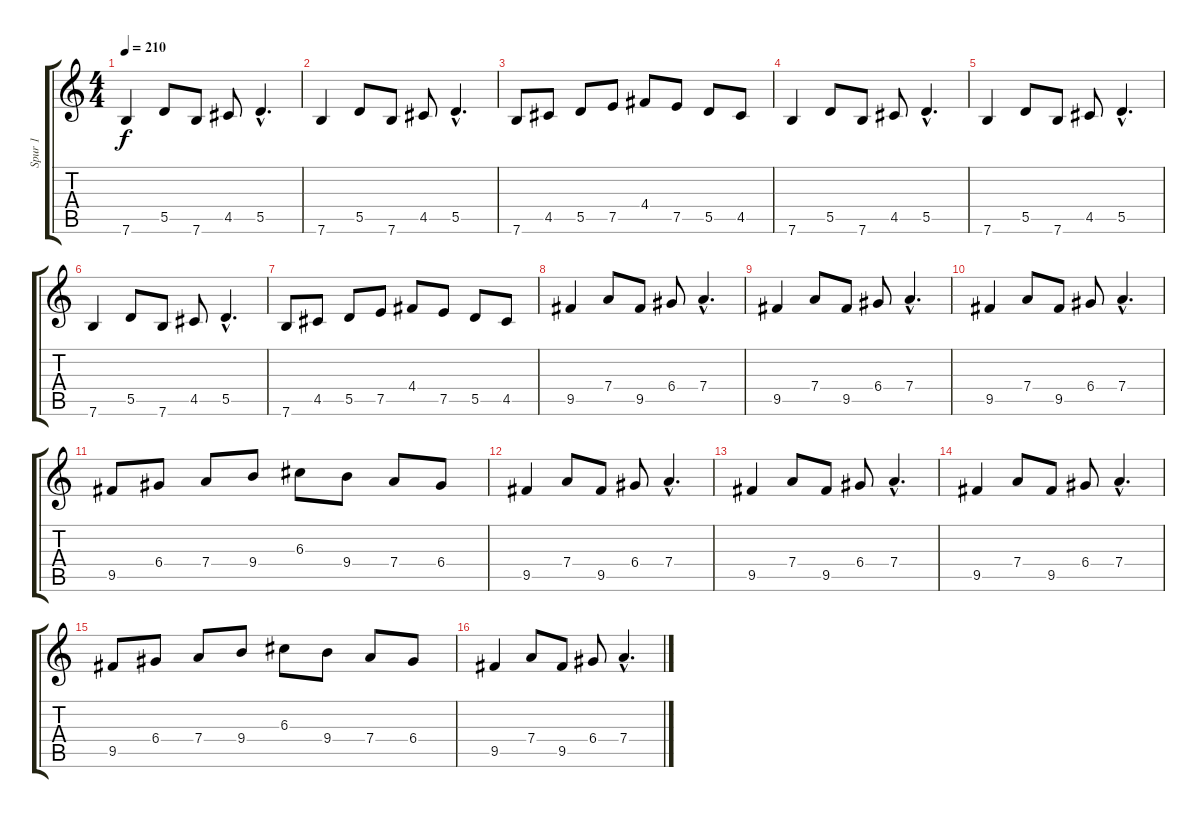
\track ("Spur 1" "Spur 1") {instrument distortionguitar}
\staff {score tabs}
\tuning (E4 B3 G3 D3 A2 E2) {hide}
\ts (4 4)
\tempo 210
\clef g2
\ks c
7.6.4{dy f} 5.5.8 7.6.8 4.5.8 5.5{hac}.4{d} |
7.6.4 5.5.8 7.6.8 4.5.8 5.5{hac}.4{d} |
7.6.8 4.5.8 5.5.8 7.5.8 4.4.8 7.5.8 5.5.8 4.5.8 |
7.6.4 5.5.8 7.6.8 4.5.8 5.5{hac}.4{d} |
7.6.4 5.5.8 7.6.8 4.5.8 5.5{hac}.4{d} |
7.6.4 5.5.8 7.6.8 4.5.8 5.5{hac}.4{d} |
7.6.8 4.5.8 5.5.8 7.5.8 4.4.8 7.5.8 5.5.8 4.5.8 |
9.5.4 7.4.8 9.5.8 6.4.8 7.4{hac}.4{d} |
9.5.4 7.4.8 9.5.8 6.4.8 7.4{hac}.4{d} |
9.5.4 7.4.8 9.5.8 6.4.8 7.4{hac}.4{d} |
9.5.8 6.4.8 7.4.8 9.4.8 6.3.8 9.4.8 7.4.8 6.4.8 |
9.5.4 7.4.8 9.5.8 6.4.8 7.4{hac}.4{d} |
9.5.4 7.4.8 9.5.8 6.4.8 7.4{hac}.4{d} |
9.5.4 7.4.8 9.5.8 6.4.8 7.4{hac}.4{d} |
9.5.8 6.4.8 7.4.8 9.4.8 6.3.8 9.4.8 7.4.8 6.4.8 |
9.5.4 7.4.8 9.5.8 6.4.8 7.4{hac}.4{d}
